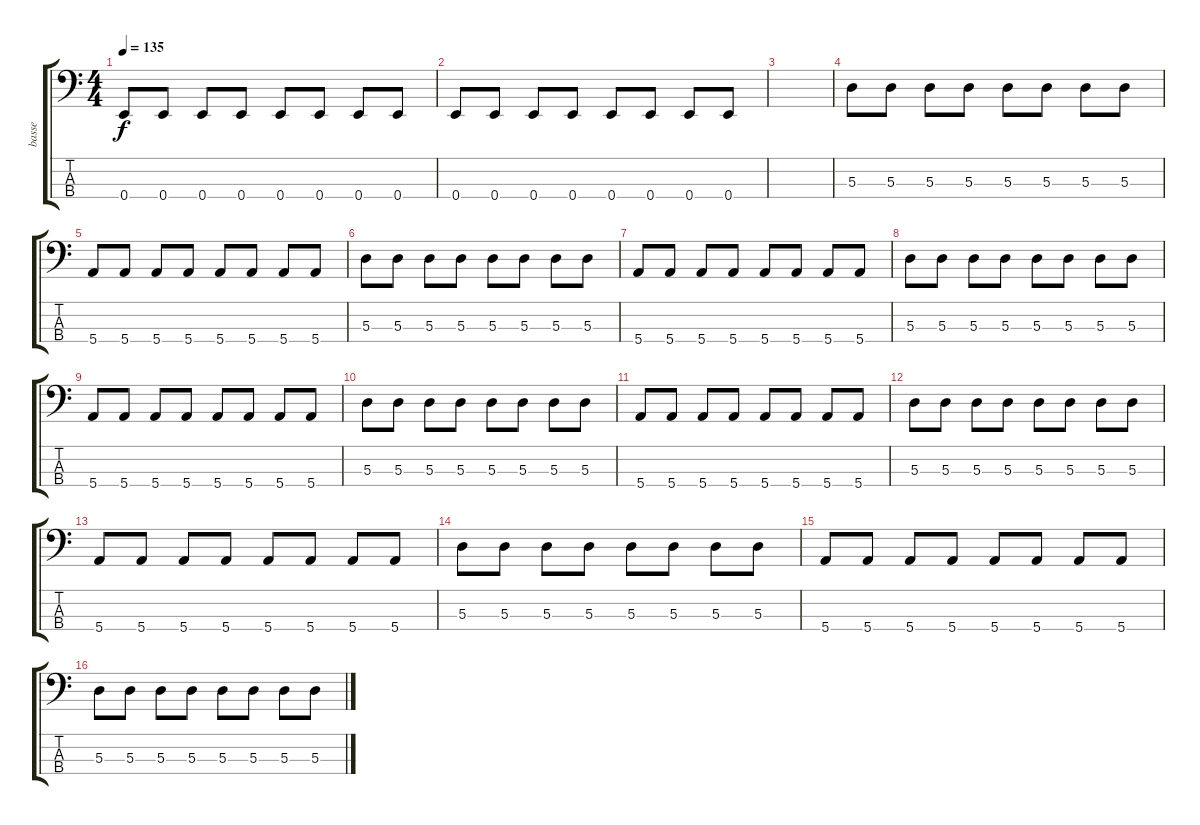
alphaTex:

\track ("basse" "basse") {instrument electricbassfinger}
\staff {score tabs}
\tuning (G2 D2 A1 E1) {hide}
\ts (4 4)
\tempo 135
\clef f4
\ks c
0.4.8{dy f} 0.4.8 0.4.8 0.4.8 0.4.8 0.4.8 0.4.8 0.4.8 |
0.4.8 0.4.8 0.4.8 0.4.8 0.4.8 0.4.8 0.4.8 0.4.8 |
|
5.3.8 5.3.8 5.3.8 5.3.8 5.3.8 5.3.8 5.3.8 5.3.8 |
5.4.8 5.4.8 5.4.8 5.4.8 5.4.8 5.4.8 5.4.8 5.4.8 |
5.3.8 5.3.8 5.3.8 5.3.8 5.3.8 5.3.8 5.3.8 5.3.8 |
5.4.8 5.4.8 5.4.8 5.4.8 5.4.8 5.4.8 5.4.8 5.4.8 |
5.3.8 5.3.8 5.3.8 5.3.8 5.3.8 5.3.8 5.3.8 5.3.8 |
5.4.8 5.4.8 5.4.8 5.4.8 5.4.8 5.4.8 5.4.8 5.4.8 |
5.3.8 5.3.8 5.3.8 5.3.8 5.3.8 5.3.8 5.3.8 5.3.8 |
5.4.8 5.4.8 5.4.8 5.4.8 5.4.8 5.4.8 5.4.8 5.4.8 |
5.3.8 5.3.8 5.3.8 5.3.8 5.3.8 5.3.8 5.3.8 5.3.8 |
5.4.8 5.4.8 5.4.8 5.4.8 5.4.8 5.4.8 5.4.8 5.4.8 |
5.3.8 5.3.8 5.3.8 5.3.8 5.3.8 5.3.8 5.3.8 5.3.8 |
5.4.8 5.4.8 5.4.8 5.4.8 5.4.8 5.4.8 5.4.8 5.4.8 |
5.3.8 5.3.8 5.3.8 5.3.8 5.3.8 5.3.8 5.3.8 5.3.8
